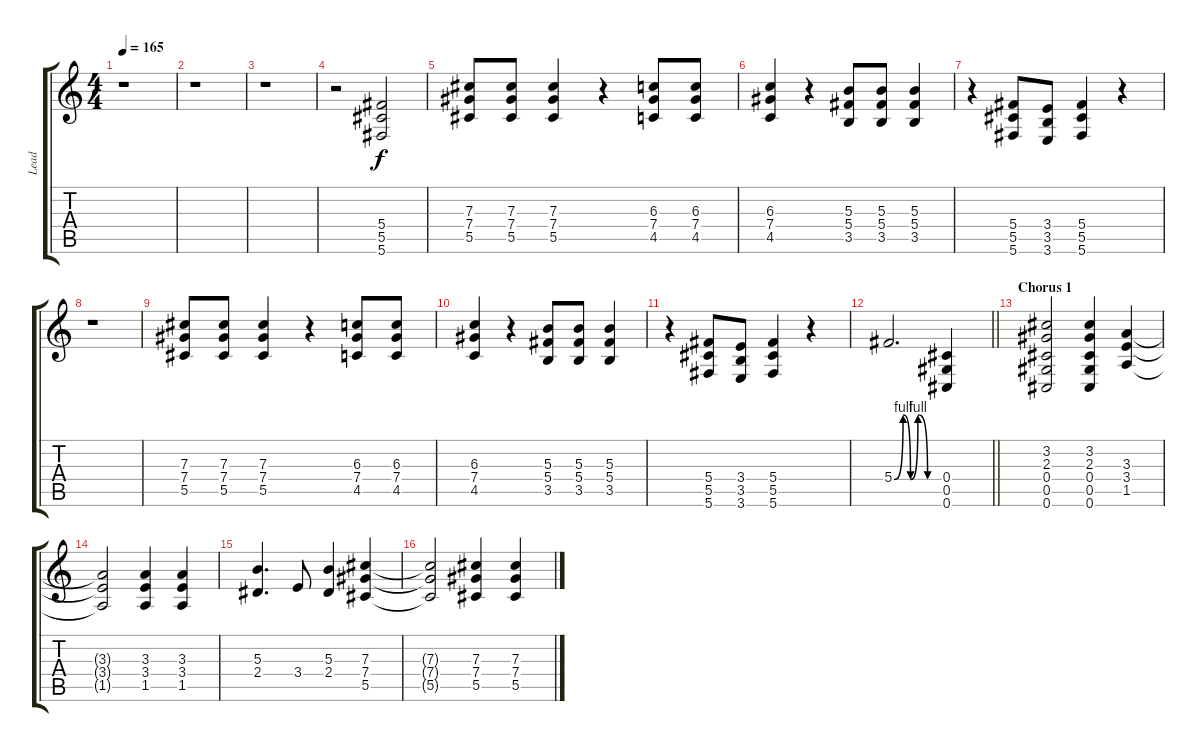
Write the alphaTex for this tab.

\track ("Lead" "Lead") {instrument distortionguitar}
\staff {score tabs}
\tuning (Eb4 Bb3 Gb3 Db3 Ab2 Db2) {hide}
\ts (4 4)
\tempo 165
\clef g2
\ks c
r.1{dy f} |
r.1 |
r.1 |
r.2 (5.4 5.5 5.6).2 |
(7.3 7.4 5.5).8 (7.3 7.4 5.5).8 (7.3 7.4 5.5).4 r.4 (6.3 7.4 4.5).8 (6.3 7.4 4.5).8 |
(6.3 7.4 4.5).4 r.4 (5.3 5.4 3.5).8 (5.3 5.4 3.5).8 (5.3 5.4 3.5).4 |
r.4 (5.4 5.5 5.6).8 (3.4 3.5 3.6).8 (5.4 5.5 5.6).4 r.4 |
r.1 |
(7.3 7.4 5.5).8 (7.3 7.4 5.5).8 (7.3 7.4 5.5).4 r.4 (6.3 7.4 4.5).8 (6.3 7.4 4.5).8 |
(6.3 7.4 4.5).4 r.4 (5.3 5.4 3.5).8 (5.3 5.4 3.5).8 (5.3 5.4 3.5).4 |
r.4 (5.4 5.5 5.6).8 (3.4 3.5 3.6).8 (5.4 5.5 5.6).4 r.4 |
\barLineRight lightlight
5.4{be (custom 0 0 12 4 22 0 32 4 45 0 60 0)}.2{d} (0.4 0.5 0.6).4 |
\section ("" "Chorus 1")
(3.2 2.3 0.4 0.5 0.6).2 (3.2 2.3 0.4 0.5 0.6).4 (3.3 3.4 1.5).4 |
(3.3{t} 3.4{t} 1.5{t}).2 (3.3 3.4 1.5).4 (3.3 3.4 1.5).4 |
(5.3 2.4).4{d} 3.4.8 (5.3 2.4).4 (7.3 7.4 5.5).4 |
(7.3{t} 7.4{t} 5.5{t}).2 (7.3 7.4 5.5).4 (7.3 7.4 5.5).4
